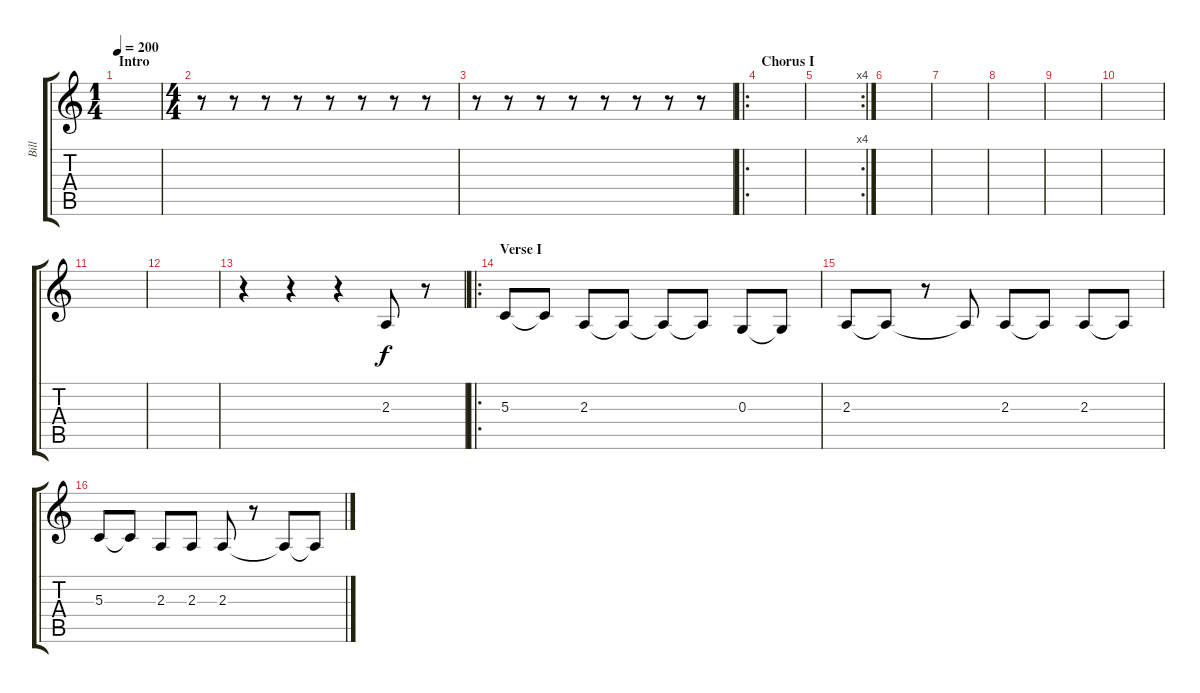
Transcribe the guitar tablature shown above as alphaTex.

\track ("Bill" "Bill") {instrument lead2sawtooth}
\staff {score tabs}
\tuning (E4 B3 G3 D3 A2 E2) {hide}
\ts (1 4)
\section ("" "Intro")
\tempo 200
\clef g2
\ks c
|
\ts (4 4)
r.8 r.8 r.8 r.8 r.8 r.8 r.8 r.8 |
r.8 r.8 r.8 r.8 r.8 r.8 r.8 r.8 |
\ro
\section ("" "Chorus I")
|
\rc 4
|
|
|
|
|
|
|
|
r.4 r.4 r.4 2.3.8 r.8 |
\ro
\section ("" "Verse I")
5.3.8 5.3{t}.8 2.3.8 2.3{t}.8 2.3{t}.8 2.3{t}.8 0.3.8 0.3{t}.8 |
2.3.8 2.3{t}.8 r.8 2.3{t}.8 2.3.8 2.3{t}.8 2.3.8 2.3{t}.8 |
5.3.8 5.3{t}.8 2.3.8 2.3.8 2.3.8 r.8 2.3{t}.8 2.3{t}.8
